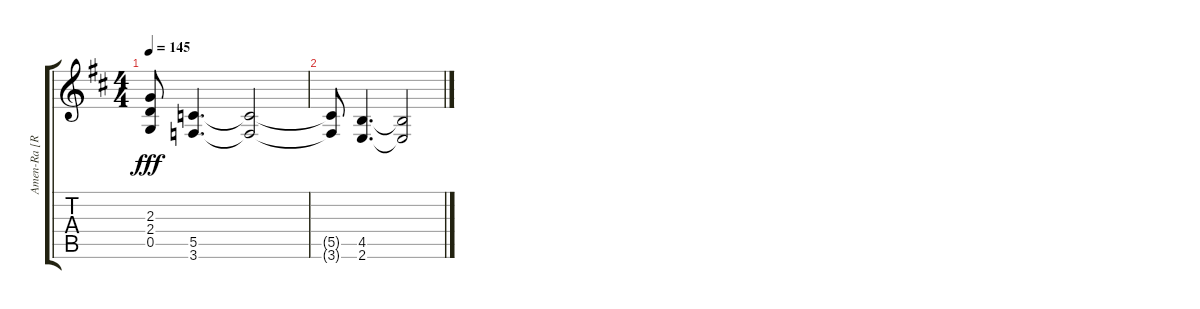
\track ("Amen-Ra [Rhythm]" "Amen-Ra [R") {instrument distortionguitar}
\staff {score tabs}
\tuning (D4 A3 F3 C3 G2 D2) {hide}
\ts (4 4)
\tempo 145
\clef g2
\ks d
(2.3{t} 2.4{t} 0.5{t}).8{dy fff} (5.5 3.6).4{d} (5.5{t} 3.6{t}).2 |
(5.5{t} 3.6{t}).8 (4.5 2.6).4{d} (4.5{t} 2.6{t}).2
